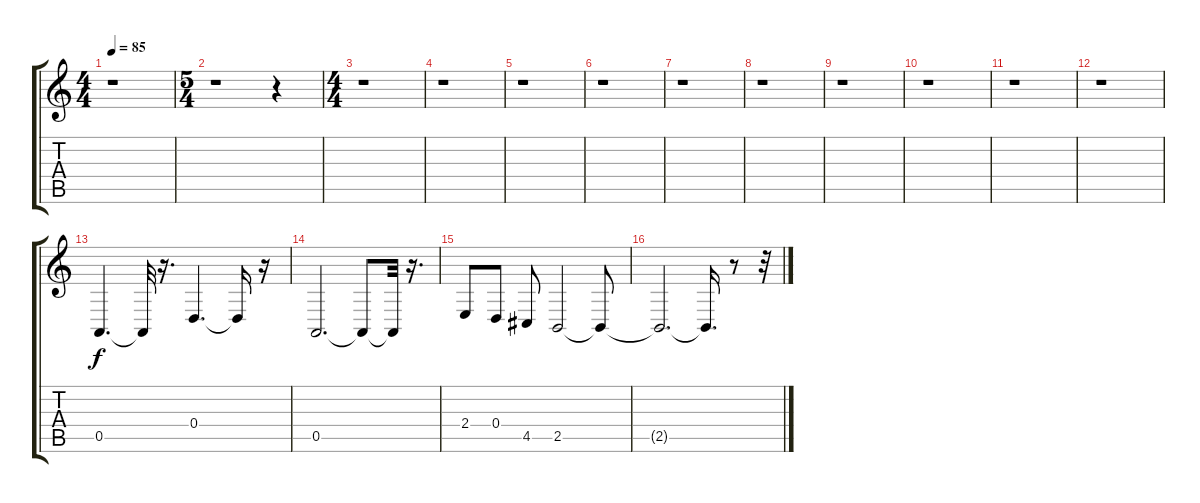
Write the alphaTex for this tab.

\track "" {instrument stringensemble2}
\staff {score tabs}
\tuning (E4 B3 G3 D3 A2 E2) {hide}
\ts (4 4)
\tempo 85
\clef g2
\ks c
r.1{dy mf} |
\ts (5 4)
r.1 r.4 |
\ts (4 4)
r.1 |
r.1 |
r.1 |
r.1 |
r.1 |
r.1 |
r.1 |
r.1 |
r.1 |
r.1 |
0.5.4{d dy f} 0.5{t}.32 r.16{d} 0.4.4{d} 0.4{t}.16 r.16 |
0.5.2{d} 0.5{t}.8 0.5{t}.32 r.16{d} |
2.4.8 0.4.8 4.5.8 2.5.2 2.5{t}.8 |
2.5{t}.2{d} 2.5{t}.16{d} r.8 r.32
